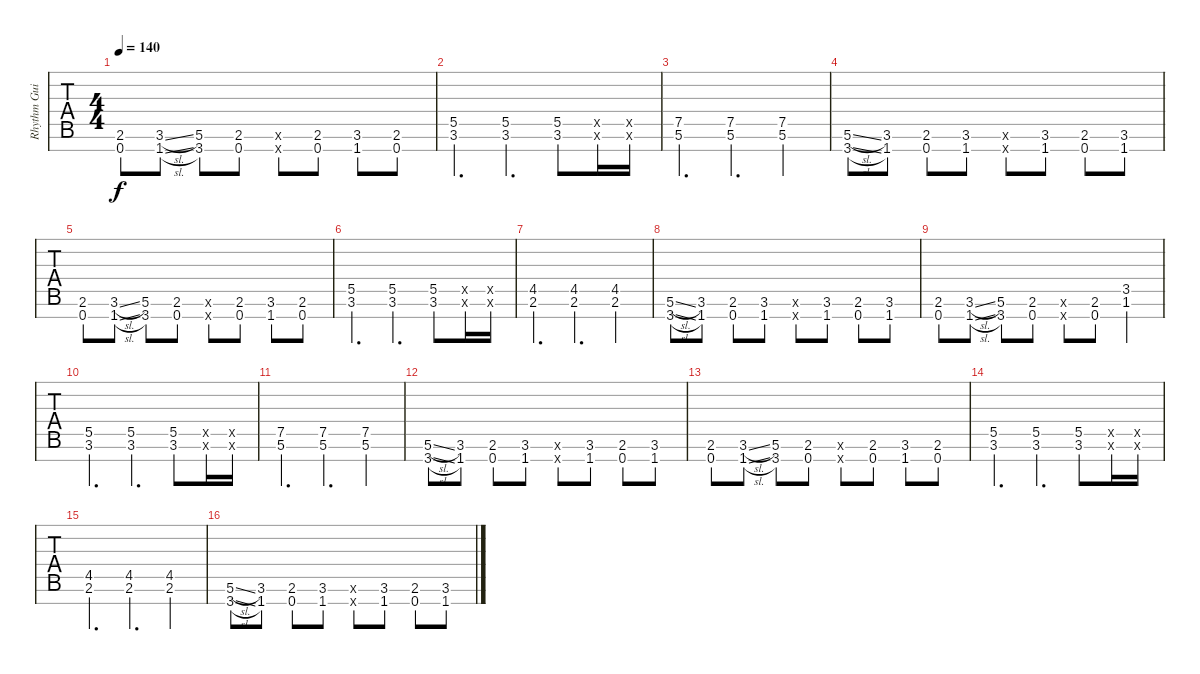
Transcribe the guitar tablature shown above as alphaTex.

\track ("Rhythm Guitar" "Rhythm Gui") {instrument distortionguitar}
\staff {tabs}
\tuning (Eb4 Bb3 Gb3 Db3 Ab2 Eb2 Bb1) {hide}
\ts (4 4)
\tempo 140
\clef f4
\ks c
(2.6 0.7).8{dy f} (3.6{sl} 1.7{sl}).8 (5.6 3.7).8 (2.6 0.7).8 (2.6{x} 0.7{x}).8 (2.6 0.7).8 (3.6 1.7).8 (2.6 0.7).8 |
(5.5 3.6).4{d} (5.5 3.6).4{d} (5.5 3.6).8 (0.5{x} 0.6{x}).16 (0.5{x} 0.6{x}).16 |
(7.5 5.6).4{d} (7.5 5.6).4{d} (7.5 5.6).4 |
(5.6{sl} 3.7{sl}).8 (3.6 1.7).8 (2.6 0.7).8 (3.6 1.7).8 (3.6{x} 1.7{x}).8 (3.6 1.7).8 (2.6 0.7).8 (3.6 1.7).8 |
(2.6 0.7).8 (3.6{sl} 1.7{sl}).8 (5.6 3.7).8 (2.6 0.7).8 (2.6{x} 0.7{x}).8 (2.6 0.7).8 (3.6 1.7).8 (2.6 0.7).8 |
(5.5 3.6).4{d} (5.5 3.6).4{d} (5.5 3.6).8 (0.5{x} 0.6{x}).16 (0.5{x} 0.6{x}).16 |
(4.5 2.6).4{d} (4.5 2.6).4{d} (4.5 2.6).4 |
(5.6{sl} 3.7{sl}).8 (3.6 1.7).8 (2.6 0.7).8 (3.6 1.7).8 (3.6{x} 1.7{x}).8 (3.6 1.7).8 (2.6 0.7).8 (3.6 1.7).8 |
(2.6 0.7).8 (3.6{sl} 1.7{sl}).8 (5.6 3.7).8 (2.6 0.7).8 (2.6{x} 0.7{x}).8 (2.6 0.7).8 (3.5 1.6).4 |
(5.5 3.6).4{d} (5.5 3.6).4{d} (5.5 3.6).8 (0.5{x} 0.6{x}).16 (0.5{x} 0.6{x}).16 |
(7.5 5.6).4{d} (7.5 5.6).4{d} (7.5 5.6).4 |
(5.6{sl} 3.7{sl}).8 (3.6 1.7).8 (2.6 0.7).8 (3.6 1.7).8 (3.6{x} 1.7{x}).8 (3.6 1.7).8 (2.6 0.7).8 (3.6 1.7).8 |
(2.6 0.7).8 (3.6{sl} 1.7{sl}).8 (5.6 3.7).8 (2.6 0.7).8 (2.6{x} 0.7{x}).8 (2.6 0.7).8 (3.6 1.7).8 (2.6 0.7).8 |
(5.5 3.6).4{d} (5.5 3.6).4{d} (5.5 3.6).8 (0.5{x} 0.6{x}).16 (0.5{x} 0.6{x}).16 |
(4.5 2.6).4{d} (4.5 2.6).4{d} (4.5 2.6).4 |
(5.6{sl} 3.7{sl}).8 (3.6 1.7).8 (2.6 0.7).8 (3.6 1.7).8 (3.6{x} 1.7{x}).8 (3.6 1.7).8 (2.6 0.7).8 (3.6 1.7).8
